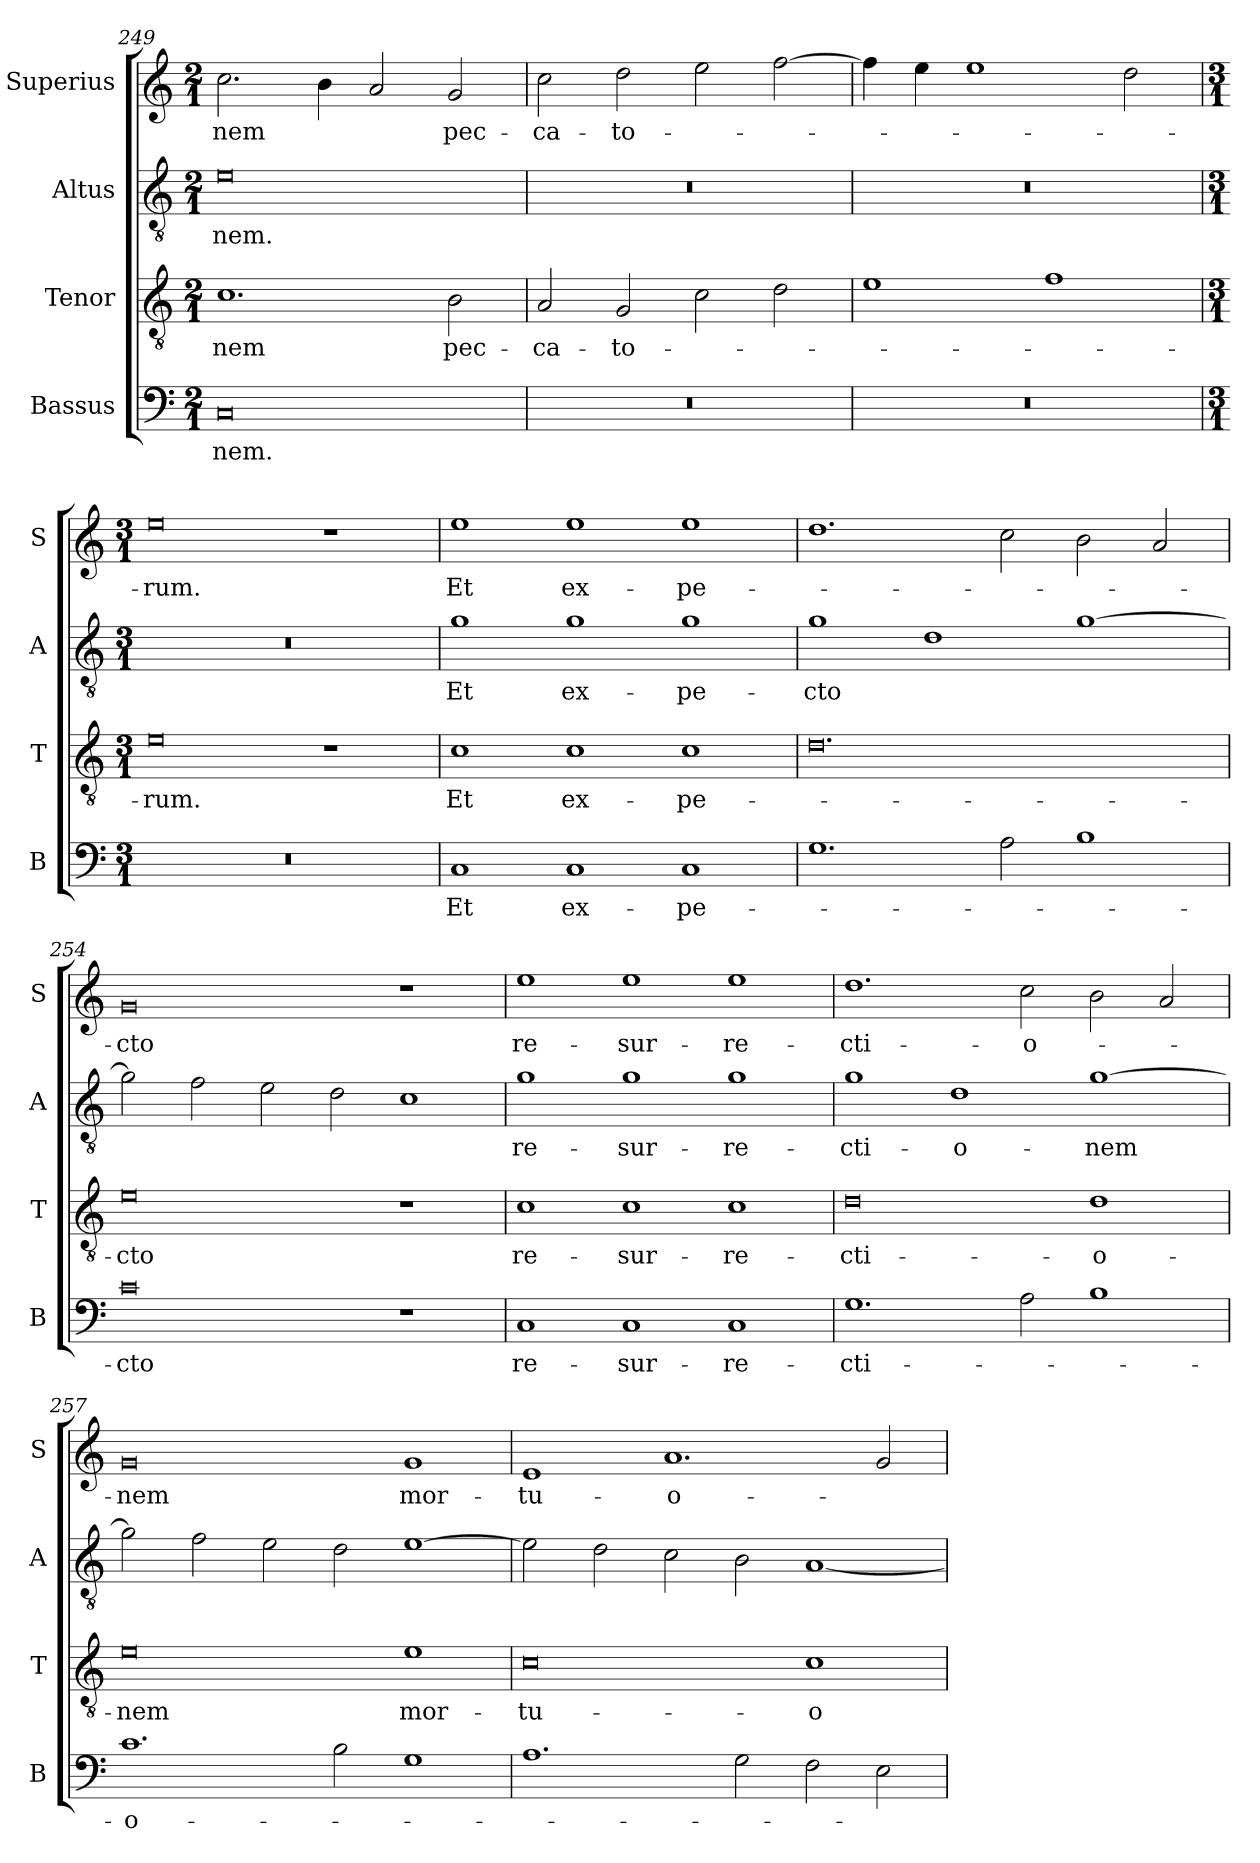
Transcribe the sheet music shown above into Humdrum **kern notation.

**kern	**text	**kern	**text	**kern	**text	**kern	**text
*part4	*part4	*part3	*part3	*part2	*part2	*part1	*part1
*staff4	*staff4	*staff3	*staff3	*staff2	*staff2	*staff1	*staff1
*I"Bassus	*	*I"Tenor	*	*I"Altus	*	*I"Superius	*
*I'B	*	*I'T	*	*I'A	*	*I'S	*
*clefF4	*	*clefGv2	*	*clefGv2	*	*clefG2	*
*k[]	*	*k[]	*	*k[]	*	*k[]	*
*M2/1	*	*M2/1	*	*M2/1	*	*M2/1	*
=249	=249	=249	=249	=249	=249	=249	=249
0C	-nem.	1.c	-nem	0e	-nem.	2.cc\	-nem
.	.	.	.	.	.	4b\	.
.	.	.	.	.	.	2a/	.
.	.	2B\	pec-	.	.	2g/	pec-
=250	=250	=250	=250	=250	=250	=250	=250
0r	.	2A/	-ca-	0r	.	2cc\	-ca-
.	.	2G/	-to-	.	.	2dd\	-to-
.	.	2c\	.	.	.	2ee\	.
.	.	2d\	.	.	.	[2ff\	.
=251	=251	=251	=251	=251	=251	=251	=251
0r	.	1e	.	0r	.	4ff\]	.
.	.	.	.	.	.	4ee\	.
.	.	.	.	.	.	1ee	.
.	.	1f	.	.	.	.	.
.	.	.	.	.	.	2dd\	.
=	=	=	=	=	=	=	=
*M3/1	*	*M3/1	*	*M3/1	*	*M3/1	*
0.r	.	0e	-rum.	0.r	.	0ee	-rum.
.	.	1r	.	.	.	1r	.
=252	=252	=252	=252	=252	=252	=252	=252
1C	Et	1c	Et	1g	Et	1ee	Et
1C	ex-	1c	ex-	1g	ex-	1ee	ex-
1C	-pe-	1c	-pe-	1g	-pe-	1ee	-pe-
=253	=253	=253	=253	=253	=253	=253	=253
1.G	.	0.d	.	1g	-cto	1.dd	.
.	.	.	.	1d	.	.	.
2A\	.	.	.	.	.	2cc\	.
1B	.	.	.	[1g	.	2b\	.
.	.	.	.	.	.	2a/	.
=254	=254	=254	=254	=254	=254	=254	=254
0c	-cto	0e	-cto	2g\]	.	0g	-cto
.	.	.	.	2f\	.	.	.
.	.	.	.	2e\	.	.	.
.	.	.	.	2d\	.	.	.
1r	.	1r	.	1c	.	1r	.
=255	=255	=255	=255	=255	=255	=255	=255
1C	re-	1c	re-	1g	re-	1ee	re-
1C	-sur-	1c	-sur-	1g	-sur-	1ee	-sur-
1C	-re-	1c	-re-	1g	-re-	1ee	-re-
=256	=256	=256	=256	=256	=256	=256	=256
1.G	-cti-	0d	-cti-	1g	-cti-	1.dd	-cti-
.	.	.	.	1d	-o-	.	.
2A\	.	.	.	.	.	2cc\	-o-
1B	.	1d	-o-	[1g	-nem	2b\	.
.	.	.	.	.	.	2a/	.
=257	=257	=257	=257	=257	=257	=257	=257
1.c	-o-	0e	-nem	2g\]	.	0g	-nem
.	.	.	.	2f\	.	.	.
.	.	.	.	2e\	.	.	.
2B\	.	.	.	2d\	.	.	.
1G	.	1e	mor-	[1e	.	1g	mor-
=258	=258	=258	=258	=258	=258	=258	=258
1.A	.	0c	-tu-	2e\]	.	1e	-tu-
.	.	.	.	2d\	.	.	.
.	.	.	.	2c\	.	1.a	-o-
2G\	.	.	.	2B\	.	.	.
2F\	.	1c	-o-	[1A	.	.	.
2E\	.	.	.	.	.	2g/	.
=	=	=	=	=	=	=	=
*-	*-	*-	*-	*-	*-	*-	*-
